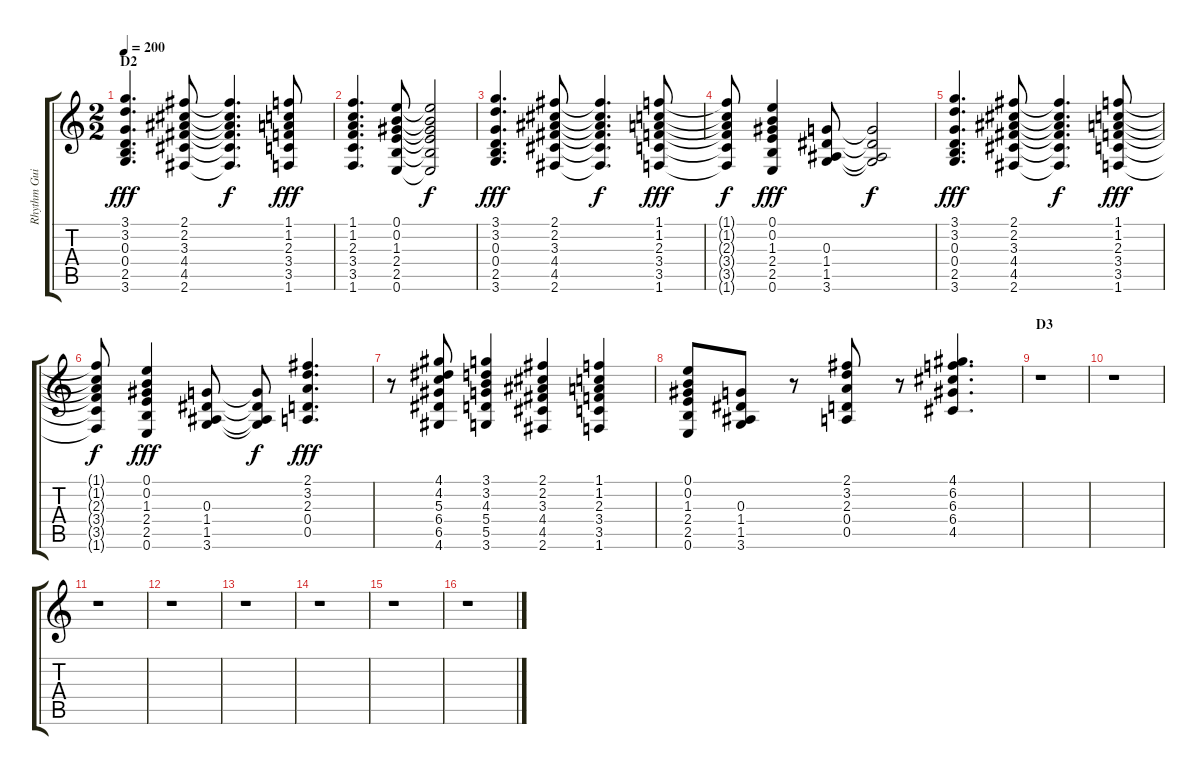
\track ("Rhythm Guitar 2" "Rhythm Gui") {instrument electricguitarclean}
\staff {score tabs}
\tuning (E4 B3 G3 D3 A2 E2) {hide}
\ts (2 2)
\section ("" "D2")
\tempo 200
\clef g2
\ks c
(3.1 3.2 0.3 0.4 2.5 3.6).4{d dy fff} (2.1 2.2 3.3 4.4 4.5 2.6).8 (2.1{t} 2.2{t} 3.3{t} 4.4{t} 4.5{t} 2.6{t}).4{d dy f} (1.1 1.2 2.3 3.4 3.5 1.6).8{dy fff} |
(1.1 1.2 2.3 3.4 3.5 1.6).4{d} (0.1 0.2 1.3 2.4 2.5 0.6).8 (0.1{t} 0.2{t} 1.3{t} 2.4{t} 2.5{t} 0.6{t}).2{dy f} |
(3.1 3.2 0.3 0.4 2.5 3.6).4{d dy fff} (2.1 2.2 3.3 4.4 4.5 2.6).8 (2.1{t} 2.2{t} 3.3{t} 4.4{t} 4.5{t} 2.6{t}).4{d dy f} (1.1 1.2 2.3 3.4 3.5 1.6).8{dy fff} |
(1.1{t} 1.2{t} 2.3{t} 3.4{t} 3.5{t} 1.6{t}).8{dy f} (0.1 0.2 1.3 2.4 2.5 0.6).4{dy fff} (0.3 1.4 1.5 3.6).8 (0.3{t} 1.4{t} 1.5{t} 3.6{t}).2{dy f} |
(3.1 3.2 0.3 0.4 2.5 3.6).4{d dy fff} (2.1 2.2 3.3 4.4 4.5 2.6).8 (2.1{t} 2.2{t} 3.3{t} 4.4{t} 4.5{t} 2.6{t}).4{d dy f} (1.1 1.2 2.3 3.4 3.5 1.6).8{dy fff} |
(1.1{t} 1.2{t} 2.3{t} 3.4{t} 3.5{t} 1.6{t}).8{dy f} (0.1 0.2 1.3 2.4 2.5 0.6).4{dy fff} (0.3 1.4 1.5 3.6).8 (0.3{t} 1.4{t} 1.5{t} 3.6{t}).8{dy f} (2.1 3.2 2.3 0.4 0.5).4{d dy fff} |
r.8 (4.1 4.2 5.3 6.4 6.5 4.6).8 (3.1 3.2 4.3 5.4 5.5 3.6).4 (2.1 2.2 3.3 4.4 4.5 2.6).4 (1.1 1.2 2.3 3.4 3.5 1.6).4 |
(0.1 0.2 1.3 2.4 2.5 0.6).8 (0.3 1.4 1.5 3.6).8 r.8 (2.1 3.2 2.3 0.4 0.5).8 r.8 (4.1 6.2 6.3 6.4 4.5).4{d} |
\section ("" "D3")
r.1 |
r.1 |
r.1 |
r.1 |
r.1 |
r.1 |
r.1 |
r.1
